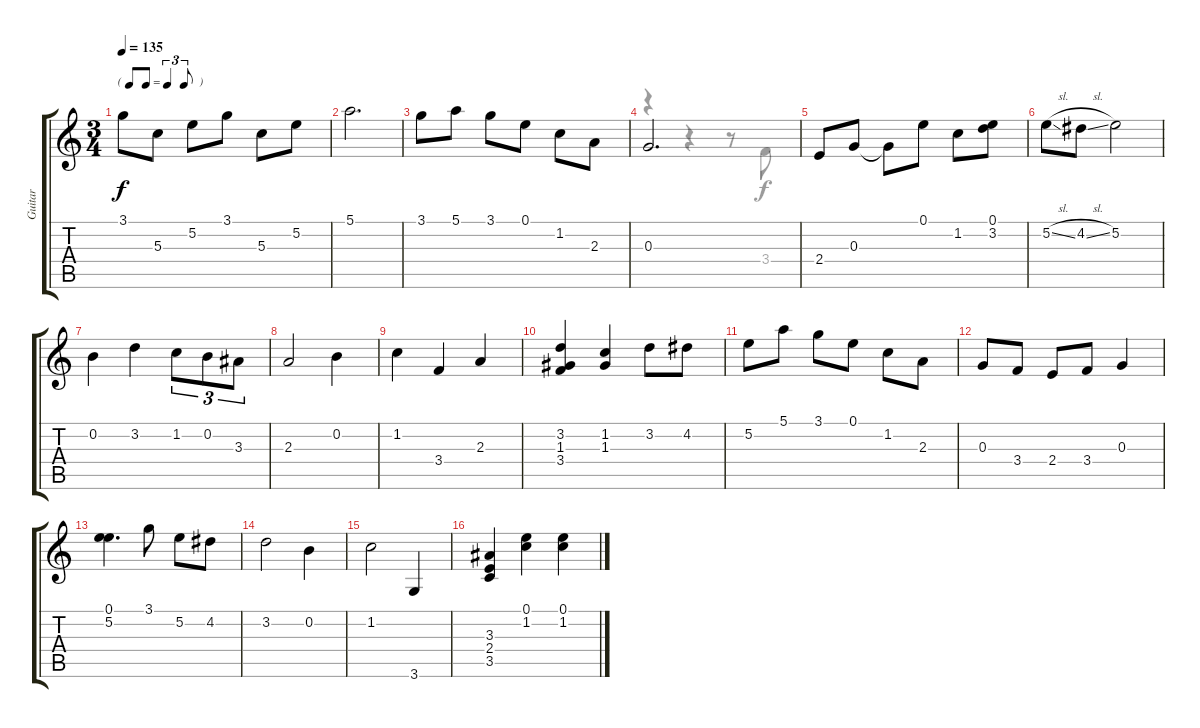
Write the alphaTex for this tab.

\track ("Guitar" "Guitar") {instrument acousticguitarsteel}
\staff {score tabs}
\tuning (E4 B3 G3 D3 A2 E2) {hide}
\voice
\ts (3 4)
\tf triplet8th
\tempo 135
\clef g2
\ks c
3.1.8{dy f} 5.3.8 5.2.8 3.1.8 5.3.8 5.2.8 |
5.1.2{d} |
3.1.8 5.1.8 3.1.8 0.1.8 1.2.8 2.3.8 |
0.3.2{d} |
2.4.8 0.3.8 0.3{t}.8 0.1.8 1.2.8 (0.1 3.2).8 |
5.2{sl}.8 4.2{sl}.8 5.2.2 |
0.2.4 3.2.4 1.2.8{tu (3 2)} 0.2.8{tu (3 2)} 3.3.8{tu (3 2)} |
2.3.2 0.2.4 |
1.2.4 3.4.4 2.3.4 |
(3.2 1.3 3.4).4 (1.2 1.3).4 3.2.8 4.2.8 |
5.2.8 5.1.8 3.1.8 0.1.8 1.2.8 2.3.8 |
0.3.8 3.4.8 2.4.8 3.4.8 0.3.4 |
(0.1 5.2).4{d} 3.1.8 5.2.8 4.2.8 |
3.2.2 0.2.4 |
1.2.2 3.6.4 |
(3.3 2.4 3.5).4 (0.1 1.2).4 (0.1 1.2).4
\voice
\clef g2
\ottava regular
\simile none
\ks c
|
|
|
r.4 r.4 r.8 3.4.8 |
|
|
|
|
|
|
|
|
|
|
|
